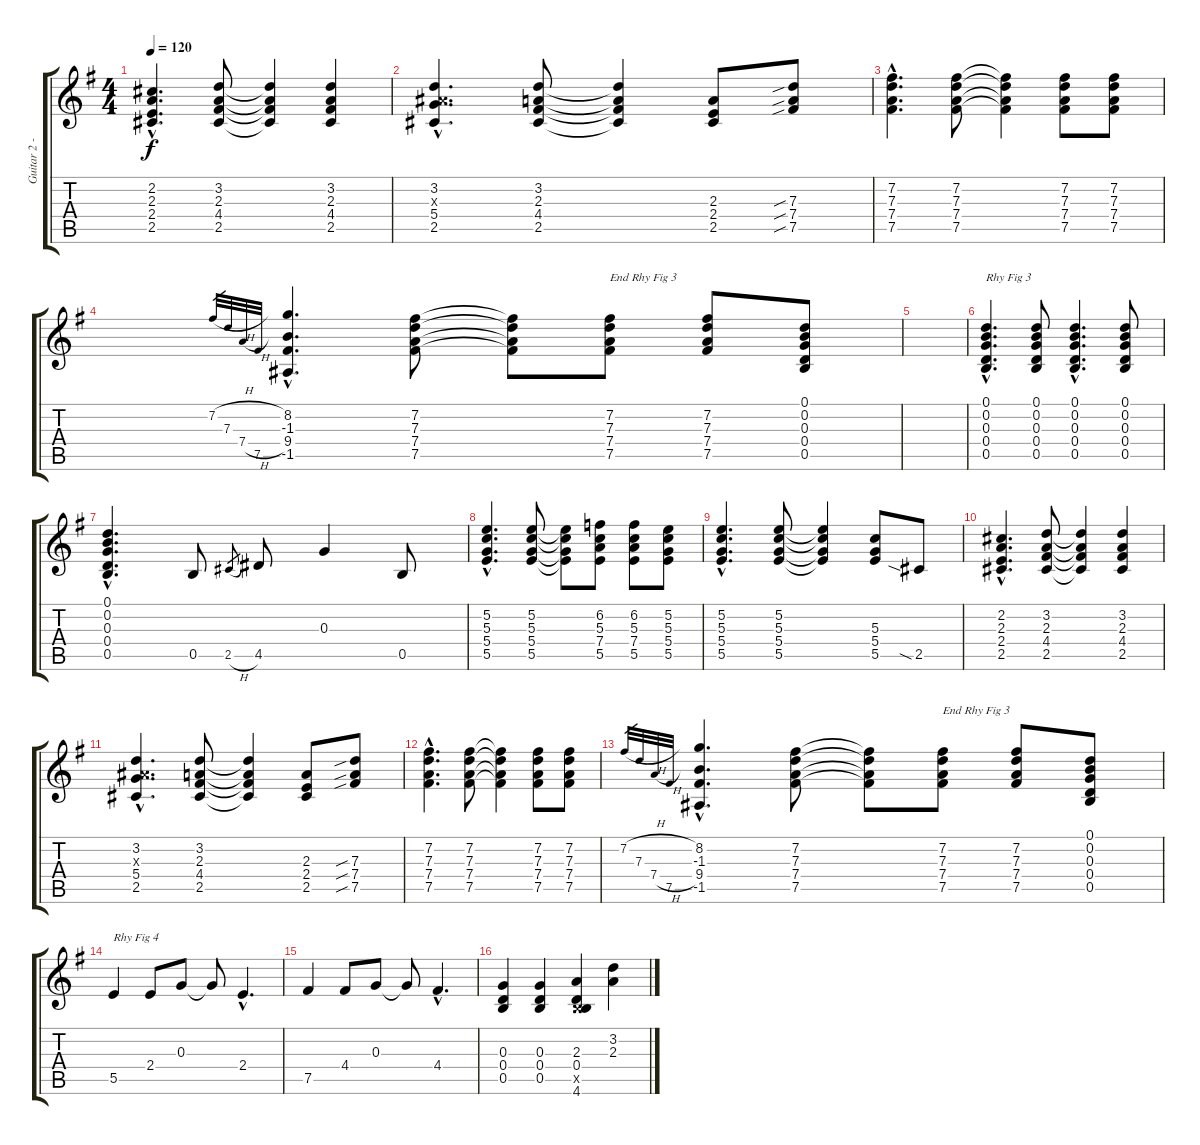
\track ("Guitar 2 - Open G Tuning" "Guitar 2 -") {instrument overdrivenguitar}
\staff {score tabs}
\tuning (D4 B3 G3 D3 B2 G2) {hide}
\ts (4 4)
\tempo 120
\clef g2
\ks g
(2.2{hac} 2.3{hac} 2.4{hac} 2.5{hac}).4{d dy f} (3.2 2.3 4.4 2.5).8 (3.2{t} 2.3{t} 4.4{t} 2.5{t}).4 (3.2 2.3 4.4 2.5).4 |
(3.2{hac} 3.3{hac x} 5.4{hac} 2.5{hac}).4{d} (3.2 2.3 4.4 2.5).8 (3.2{t} 2.3{t} 4.4{t} 2.5{t}).4 (2.3 2.4 2.5).8 (7.3{sib} 7.4{sib} 7.5{sib}).8 |
(7.2{hac} 7.3{hac} 7.4{hac} 7.5{hac}).4{d} (7.2 7.3 7.4 7.5).8 (7.2{t} 7.3{t} 7.4{t} 7.5{t}).4 (7.2 7.3 7.4 7.5).8 (7.2 7.3 7.4 7.5).8 |
7.2{h}.32{gr} 7.3.32{gr} 7.4{h}.32{gr} 7.5.32{gr} (8.2{hac} -1.3{hac} 9.4{hac} -1.5{hac}).4{d} (7.2 7.3 7.4 7.5).8 (7.2{t} 7.3{t} 7.4{t} 7.5{t}).8 (7.2 7.3 7.4 7.5).8{txt "End Rhy Fig 3"} (7.2 7.3 7.4 7.5).8 (0.1 0.2 0.3 0.4 0.5).8 |
|
(0.1{hac} 0.2{hac} 0.3{hac} 0.4{hac} 0.5{hac}).4{d txt "Rhy Fig 3"} (0.1 0.2 0.3 0.4 0.5).8 (0.1{hac} 0.2{hac} 0.3{hac} 0.4{hac} 0.5{hac}).4{d} (0.1 0.2 0.3 0.4 0.5).8 |
(0.1{hac} 0.2{hac} 0.3{hac} 0.4{hac} 0.5{hac}).4{d} 0.5.8 2.5{h}.8{gr} 4.5.8 0.3.4 0.5.8 |
(5.2{hac} 5.3{hac} 5.4{hac} 5.5{hac}).4{d} (5.2 5.3 5.4 5.5).8 (5.2{t} 5.3{t} 5.4{t} 5.5{t}).8 (6.2 5.3 7.4 5.5).8 (6.2 5.3 7.4 5.5).8 (5.2 5.3 5.4 5.5).8 |
(5.2{hac} 5.3{hac} 5.4{hac} 5.5{hac}).4{d} (5.2 5.3 5.4 5.5).8 (5.2{t} 5.3{t} 5.4{t} 5.5{t}).4 (5.3 5.4 5.5).8 2.5{sia}.8 |
(2.2{hac} 2.3{hac} 2.4{hac} 2.5{hac}).4{d} (3.2 2.3 4.4 2.5).8 (3.2{t} 2.3{t} 4.4{t} 2.5{t}).4 (3.2 2.3 4.4 2.5).4 |
(3.2{hac} 3.3{hac x} 5.4{hac} 2.5{hac}).4{d} (3.2 2.3 4.4 2.5).8 (3.2{t} 2.3{t} 4.4{t} 2.5{t}).4 (2.3 2.4 2.5).8 (7.3{sib} 7.4{sib} 7.5{sib}).8 |
(7.2{hac} 7.3{hac} 7.4{hac} 7.5{hac}).4{d} (7.2 7.3 7.4 7.5).8 (7.2{t} 7.3{t} 7.4{t} 7.5{t}).4 (7.2 7.3 7.4 7.5).8 (7.2 7.3 7.4 7.5).8 |
7.2{h}.32{gr} 7.3.32{gr} 7.4{h}.32{gr} 7.5.32{gr} (8.2{hac} -1.3{hac} 9.4{hac} -1.5{hac}).4{d} (7.2 7.3 7.4 7.5).8 (7.2{t} 7.3{t} 7.4{t} 7.5{t}).8 (7.2 7.3 7.4 7.5).8{txt "End Rhy Fig 3"} (7.2 7.3 7.4 7.5).8 (0.1 0.2 0.3 0.4 0.5).8 |
5.5.4{txt "Rhy Fig 4"} 2.4.8 0.3.8 0.3{t}.8 2.4{hac}.4{d} |
7.5.4 4.4.8 0.3.8 0.3{t}.8 4.4{hac}.4{d} |
(0.3 0.4 0.5).4 (0.3 0.4 0.5).4 (2.3 0.4 0.5{x} 4.6).4 (3.2 2.3).4
